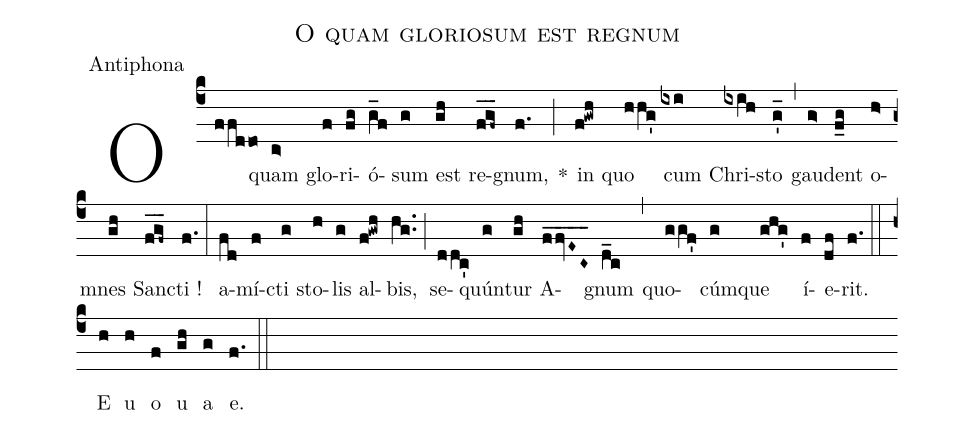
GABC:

name:O quam gloriosum est regnum;
office-part:Antiphona;
%%
(c4) O(ffddo) quam(c>) glo(f)ri(fg)ó(g_f)sum(g) est(gh) re(fgf~___)gnum,(f.) *(;) in(f!gwh) quo(hhg') cum(ixi) Chri(ixih)sto(g'_) (,) gau(g>)dent(f_g) o(h>)mnes(gh) San(fgf~___)cti !(f.) (:) a(fd)mí(f)cti(g) sto(h)lis(g) al(f!gwh)bis,(hg..) (;) se(ddc')quún(g)tur(gh) A(ffvE~C~____)gnum(d_c) (,) quo(ggf')cúm(g)que(ghg') í(f)e(df)rit.(f.) (::) E(h) u(h) o(f) u(gh) a(g) e.(f.) (::)
